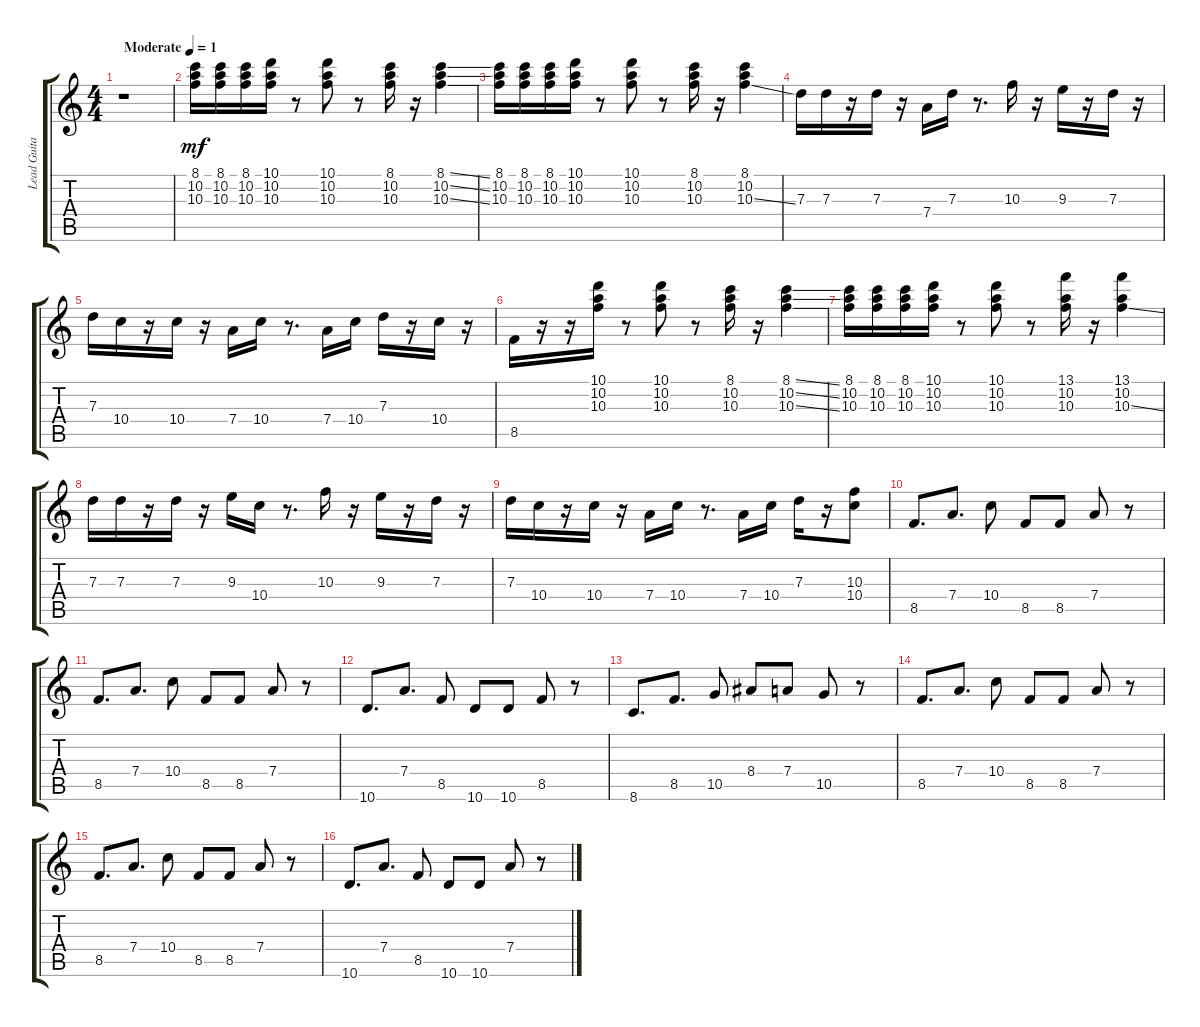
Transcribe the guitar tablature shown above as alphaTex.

\track ("Lead Guitar (Crunch)" "Lead Guita") {instrument overdrivenguitar}
\staff {score tabs}
\tuning (E4 B3 G3 D3 A2 E2) {hide}
\ts (4 4)
\tempo (1 "Moderate")
\clef g2
\ks c
r.1{dy mf instrument overdrivenguitar} |
(8.1 10.2 10.3).16 (8.1 10.2 10.3).16 (8.1 10.2 10.3).16 (10.1 10.2 10.3).16 r.8 (10.1 10.2 10.3).8 r.8 (8.1 10.2 10.3).16 r.16 (8.1{ss} 10.2{ss} 10.3{ss}).4 |
(8.1 10.2 10.3).16 (8.1 10.2 10.3).16 (8.1 10.2 10.3).16 (10.1 10.2 10.3).16 r.8 (10.1 10.2 10.3).8 r.8 (8.1 10.2 10.3).16 r.16 (8.1 10.2 10.3{ss}).4 |
7.3.16 7.3.16 r.16 7.3.16 r.16 7.4.16 7.3.16 r.8{d} 10.3.16 r.16 9.3.16 r.16 7.3.16 r.16 |
7.3.16 10.4.16 r.16 10.4.16 r.16 7.4.16 10.4.16 r.8{d} 7.4.16 10.4.16 7.3.16 r.16 10.4.16 r.16 |
8.5.16 r.16 r.16 (10.1 10.2 10.3).16 r.8 (10.1 10.2 10.3).8 r.8 (8.1 10.2 10.3).16 r.16 (8.1{ss} 10.2{ss} 10.3{ss}).4 |
(8.1 10.2 10.3).16 (8.1 10.2 10.3).16 (8.1 10.2 10.3).16 (10.1 10.2 10.3).16 r.8 (10.1 10.2 10.3).8 r.8 (13.1 10.2 10.3).16 r.16 (13.1 10.2 10.3{ss}).4 |
7.3.16 7.3.16 r.16 7.3.16 r.16 9.3.16 10.4.16 r.8{d} 10.3.16 r.16 9.3.16 r.16 7.3.16 r.16 |
7.3.16 10.4.16 r.16 10.4.16 r.16 7.4.16 10.4.16 r.8{d} 7.4.16 10.4.16 7.3.16 r.16 (10.3 10.4).8 |
8.5.8{d} 7.4.8{d} 10.4.8 8.5.8 8.5.8 7.4.8 r.8 |
8.5.8{d} 7.4.8{d} 10.4.8 8.5.8 8.5.8 7.4.8 r.8 |
10.6.8{d} 7.4.8{d} 8.5.8 10.6.8 10.6.8 8.5.8 r.8 |
8.6.8{d} 8.5.8{d} 10.5.8 8.4.8 7.4.8 10.5.8 r.8 |
8.5.8{d} 7.4.8{d} 10.4.8 8.5.8 8.5.8 7.4.8 r.8 |
8.5.8{d} 7.4.8{d} 10.4.8 8.5.8 8.5.8 7.4.8 r.8 |
10.6.8{d} 7.4.8{d} 8.5.8 10.6.8 10.6.8 7.4.8 r.8
